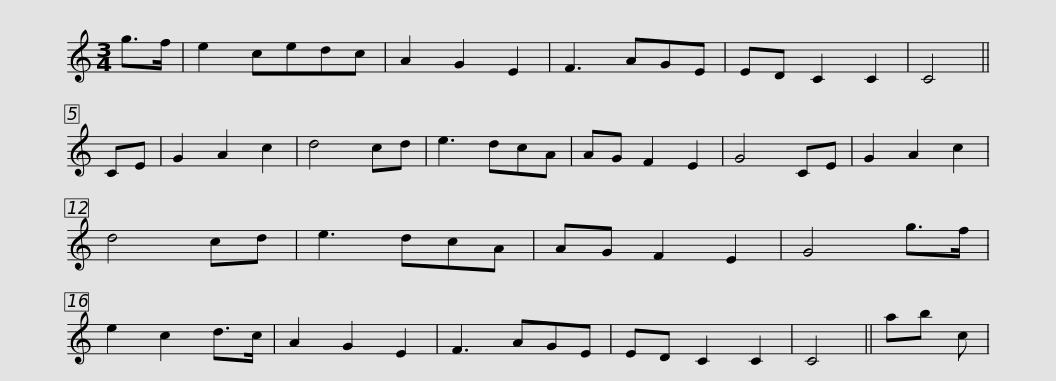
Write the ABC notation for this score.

X:1
L:1/8
M:3/4
I:linebreak $
K:C
V:1 treble
V:1
 g>f | e2 cedc | A2 G2 E2 | F3 AGE | ED C2 C2 | %5
 C4 || CE | G2 A2 c2 | d4 cd | e3 dcA | %10
 AG F2 E2 | G4 CE |$ G2 A2 c2 | d4 cd | e3 dcA | %15
 AG F2 E2 | G4 g>f | e2 c2 d>c | A2 G2 E2 | F3 AGE | %20
 ED C2 C2 | C4 || ab c | %23
